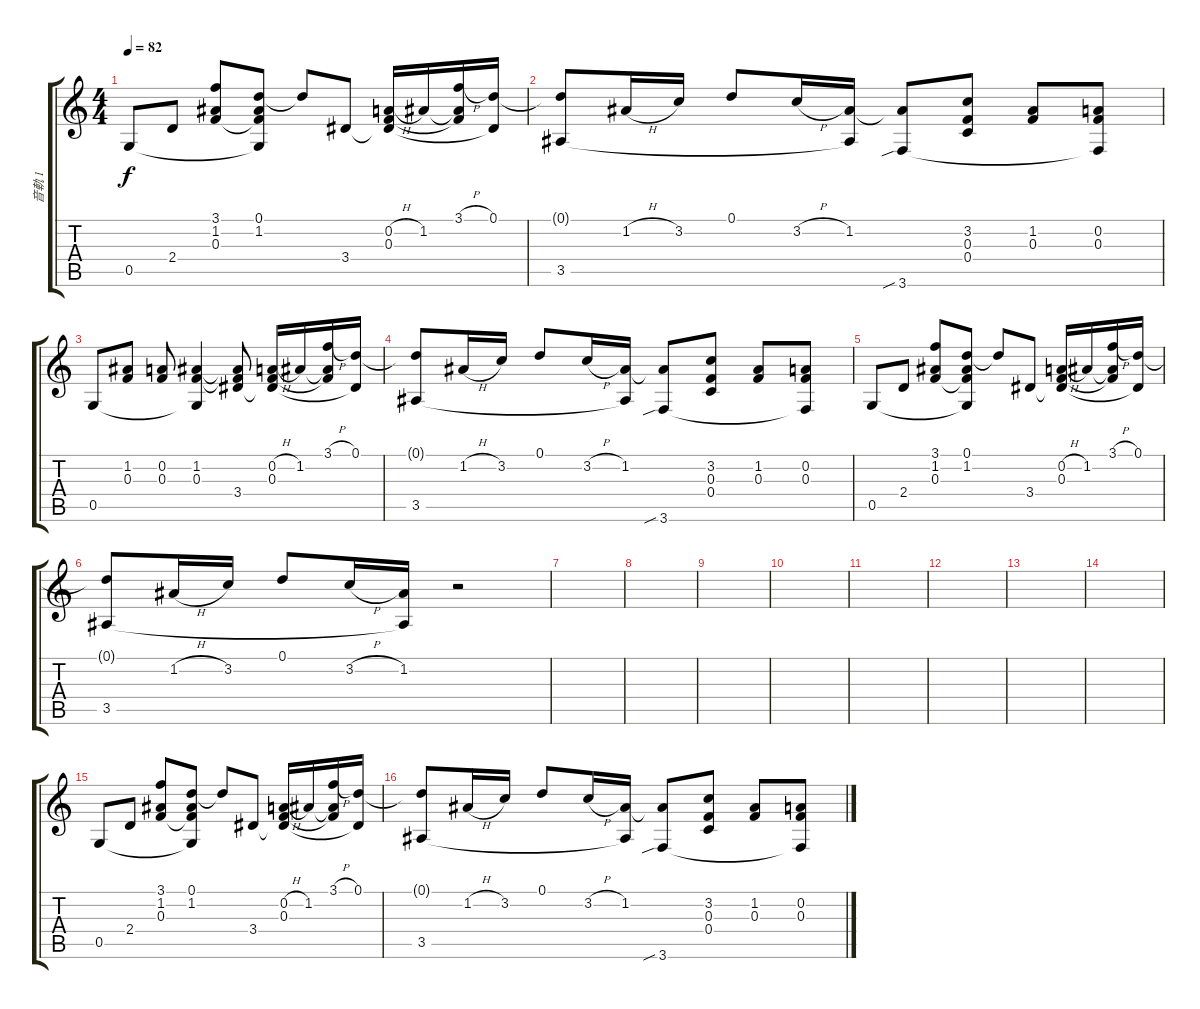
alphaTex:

\track ("音軌 1" "音軌 1") {instrument electricguitarclean}
\staff {score tabs}
\tuning (D4 A3 F3 C3 G2 D2) {hide}
\ts (4 4)
\tempo 82
\clef g2
\ks c
0.5.8{dy f} 2.4.8 (3.1 1.2 0.3).8 (0.1 1.2 0.3{t} 0.5{t}).8 0.1{t}.8 3.4.8 (0.2{h} 0.3 3.4{t}).16 1.2.16 (3.1{h} 1.2{t} 0.3{t}).16 (0.1 3.4{t}).16 |
(0.1{t} 3.5).8 1.2{h}.16 3.2.16 0.1.8 3.2{h}.16 (1.2 3.5{t}).16 (1.2{t} 3.6{sib}).8 (3.2 0.3 0.4).8 (1.2 0.3).8 (0.2 0.3 3.6{t}).8 |
0.5.8 (1.2 0.3).8 (0.2 0.3).8 (1.2 0.3 0.5{t}).4 (1.2{t} 0.3{t} 3.4).8 (0.2{h} 0.3 3.4{t}).16 1.2.16 (3.1{h} 1.2{t} 0.3{t}).16 (0.1 3.4{t}).16 |
(0.1{t} 3.5).8 1.2{h}.16 3.2.16 0.1.8 3.2{h}.16 (1.2 3.5{t}).16 (1.2{t} 3.6{sib}).8 (3.2 0.3 0.4).8 (1.2 0.3).8 (0.2 0.3 3.6{t}).8 |
0.5.8 2.4.8 (3.1 1.2 0.3).8 (0.1 1.2 0.3{t} 0.5{t}).8 0.1{t}.8 3.4.8 (0.2{h} 0.3 3.4{t}).16 1.2.16 (3.1{h} 1.2{t} 0.3{t}).16 (0.1 3.4{t}).16 |
(0.1{t} 3.5).8 1.2{h}.16 3.2.16 0.1.8 3.2{h}.16 (1.2 3.5{t}).16 r.2 |
|
|
|
|
|
|
|
|
0.5.8 2.4.8 (3.1 1.2 0.3).8 (0.1 1.2 0.3{t} 0.5{t}).8 0.1{t}.8 3.4.8 (0.2{h} 0.3 3.4{t}).16 1.2.16 (3.1{h} 1.2{t} 0.3{t}).16 (0.1 3.4{t}).16 |
(0.1{t} 3.5).8 1.2{h}.16 3.2.16 0.1.8 3.2{h}.16 (1.2 3.5{t}).16 (1.2{t} 3.6{sib}).8 (3.2 0.3 0.4).8 (1.2 0.3).8 (0.2 0.3 3.6{t}).8
